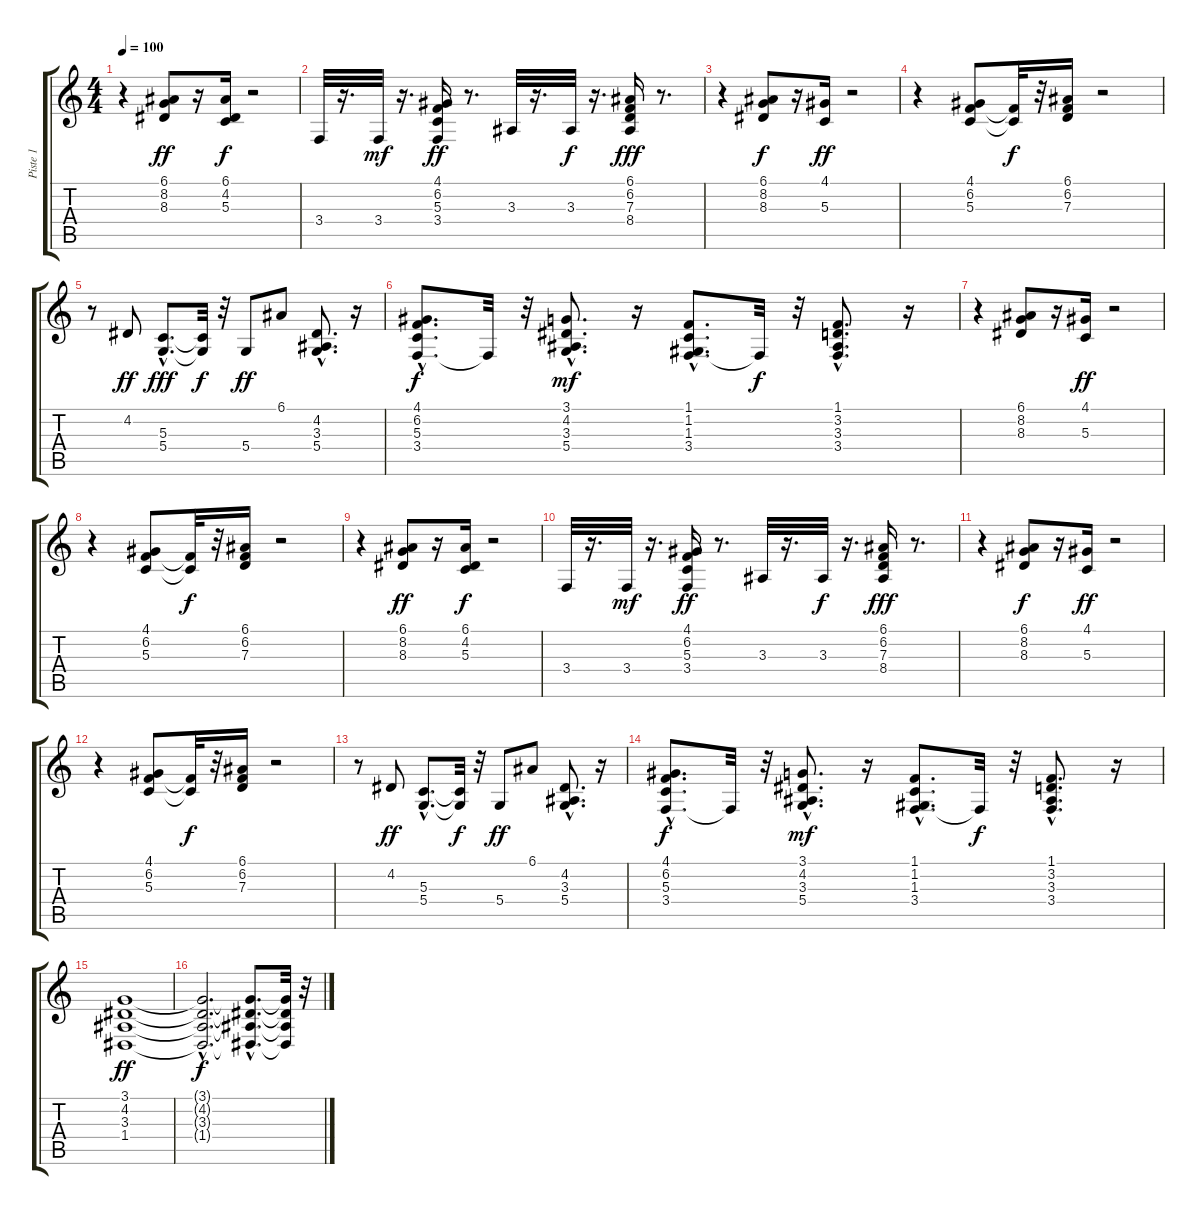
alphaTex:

\track ("Piste 1" "Piste 1") {instrument electricpiano1}
\staff {score tabs}
\tuning (E4 B3 G3 D3 A2 E2) {hide}
\ts (4 4)
\tempo 100
\clef g2
\ks c
r.4{dy f} (6.1 8.2 8.3).8{dy ff} r.16 (6.1 4.2 5.3).16{dy f} r.2 |
3.4.32 r.16{d} 3.4.32{dy mf} r.16{d} (4.1 6.2 5.3 3.4).16{dy ff} r.8{d} 3.3.32 r.16{d} 3.3.32{dy f} r.16{d} (6.1 6.2 7.3 8.4).16{dy fff} r.8{d} |
r.4 (6.1 8.2 8.3).8{dy f} r.16 (4.1 5.3).16{dy ff} r.2 |
r.4 (4.1 6.2 5.3).8 (6.2{t} 5.3{t}).32{dy f} r.32 (6.1 6.2 7.3).16 r.2 |
r.8 4.2.8{dy ff} (5.3{hac} 5.4{hac}).8{d dy fff} (5.3{t} 5.4{t}).32{dy f} r.32 5.4.8{dy ff} 6.1.8 (4.2{hac} 3.3{hac} 5.4{hac}).8{d} r.16 |
(4.1{hac} 6.2{hac} 5.3{hac} 3.4{hac}).8{d dy f} 3.4{t}.32 r.32 (3.1{hac} 4.2{hac} 3.3{hac} 5.4{hac}).8{d dy mf} r.16 (1.1{hac} 1.2{hac} 1.3{hac} 3.4{hac}).8{d} 3.4{t}.32{dy f} r.32 (1.1{hac} 3.2{hac} 3.3{hac} 3.4{hac}).8{d} r.16 |
r.4 (6.1 8.2 8.3).8 r.16 (4.1 5.3).16{dy ff} r.2 |
r.4 (4.1 6.2 5.3).8 (6.2{t} 5.3{t}).32{dy f} r.32 (6.1 6.2 7.3).16 r.2 |
r.4 (6.1 8.2 8.3).8{dy ff} r.16 (6.1 4.2 5.3).16{dy f} r.2 |
3.4.32 r.16{d} 3.4.32{dy mf} r.16{d} (4.1 6.2 5.3 3.4).16{dy ff} r.8{d} 3.3.32 r.16{d} 3.3.32{dy f} r.16{d} (6.1 6.2 7.3 8.4).16{dy fff} r.8{d} |
r.4 (6.1 8.2 8.3).8{dy f} r.16 (4.1 5.3).16{dy ff} r.2 |
r.4 (4.1 6.2 5.3).8 (6.2{t} 5.3{t}).32{dy f} r.32 (6.1 6.2 7.3).16 r.2 |
r.8 4.2.8{dy ff} (5.3{hac} 5.4{hac}).8{d} (5.3{t} 5.4{t}).32{dy f} r.32 5.4.8{dy ff} 6.1.8 (4.2{hac} 3.3{hac} 5.4{hac}).8{d} r.16 |
(4.1{hac} 6.2{hac} 5.3{hac} 3.4{hac}).8{d dy f} 3.4{t}.32 r.32 (3.1{hac} 4.2{hac} 3.3{hac} 5.4{hac}).8{d dy mf} r.16 (1.1{hac} 1.2{hac} 1.3{hac} 3.4{hac}).8{d} 3.4{t}.32{dy f} r.32 (1.1{hac} 3.2{hac} 3.3{hac} 3.4{hac}).8{d} r.16 |
(3.1 4.2 3.3 1.4).1{dy ff} |
(3.1{hac t} 4.2{hac t} 3.3{hac t} 1.4{hac t}).2{d dy f} (3.1{hac t} 4.2{hac t} 3.3{hac t} 1.4{hac t}).8{d} (3.1{t} 4.2{t} 3.3{t} 1.4{t}).32 r.32
